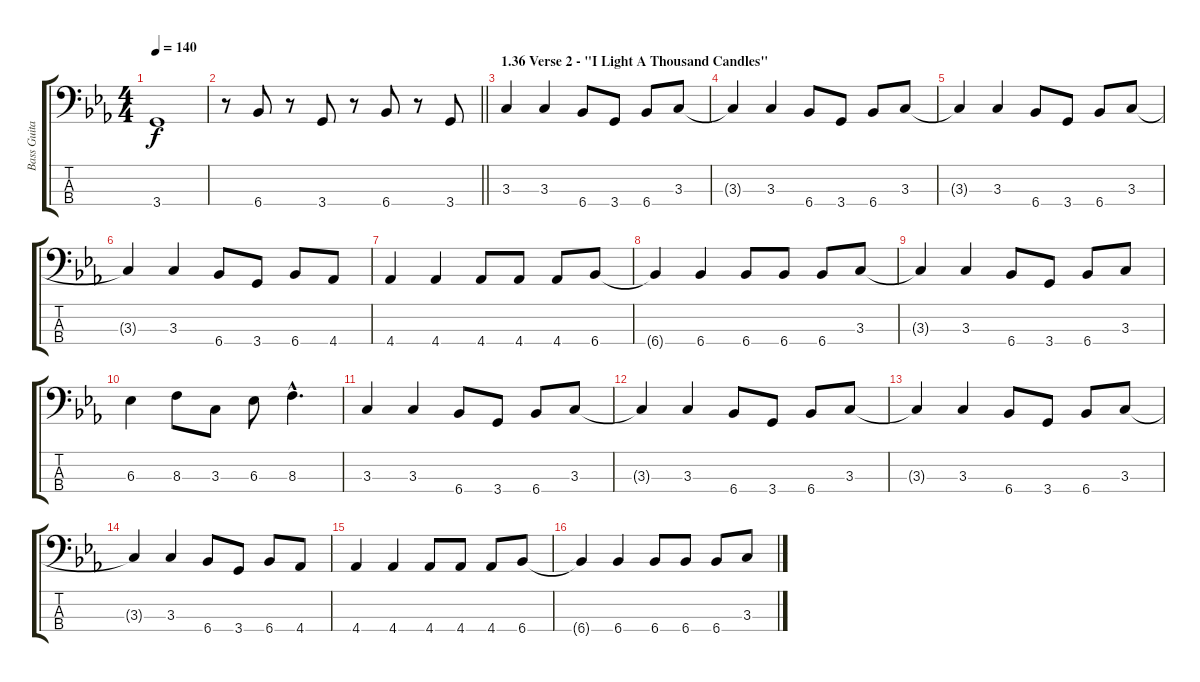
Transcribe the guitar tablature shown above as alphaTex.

\track ("Bass Guitar" "Bass Guita") {instrument electricbasspick}
\staff {score tabs}
\tuning (G2 D2 A1 E1) {hide}
\ts (4 4)
\tempo 140
\clef f4
\ks cminor
3.4.1{dy f} |
\barLineRight lightlight
r.8 6.4.8 r.8 3.4.8 r.8 6.4.8 r.8 3.4.8 |
\section ("" "1.36 Verse 2 - \"I Light A Thousand Candles\"")
3.3.4{instrument electricbassfinger} 3.3.4 6.4.8 3.4.8 6.4.8 3.3.8 |
3.3{t}.4 3.3.4 6.4.8 3.4.8 6.4.8 3.3.8 |
3.3{t}.4 3.3.4 6.4.8 3.4.8 6.4.8 3.3.8 |
3.3{t}.4 3.3.4 6.4.8 3.4.8 6.4.8 4.4.8 |
4.4.4 4.4.4 4.4.8 4.4.8 4.4.8 6.4.8 |
6.4{t}.4 6.4.4 6.4.8 6.4.8 6.4.8 3.3.8 |
3.3{t}.4 3.3.4 6.4.8 3.4.8 6.4.8 3.3.8 |
6.3.4 8.3.8 3.3.8 6.3.8 8.3{hac}.4{d} |
3.3.4 3.3.4 6.4.8 3.4.8 6.4.8 3.3.8 |
3.3{t}.4 3.3.4 6.4.8 3.4.8 6.4.8 3.3.8 |
3.3{t}.4 3.3.4 6.4.8 3.4.8 6.4.8 3.3.8 |
3.3{t}.4 3.3.4 6.4.8 3.4.8 6.4.8 4.4.8 |
4.4.4 4.4.4 4.4.8 4.4.8 4.4.8 6.4.8 |
6.4{t}.4 6.4.4 6.4.8 6.4.8 6.4.8 3.3.8
